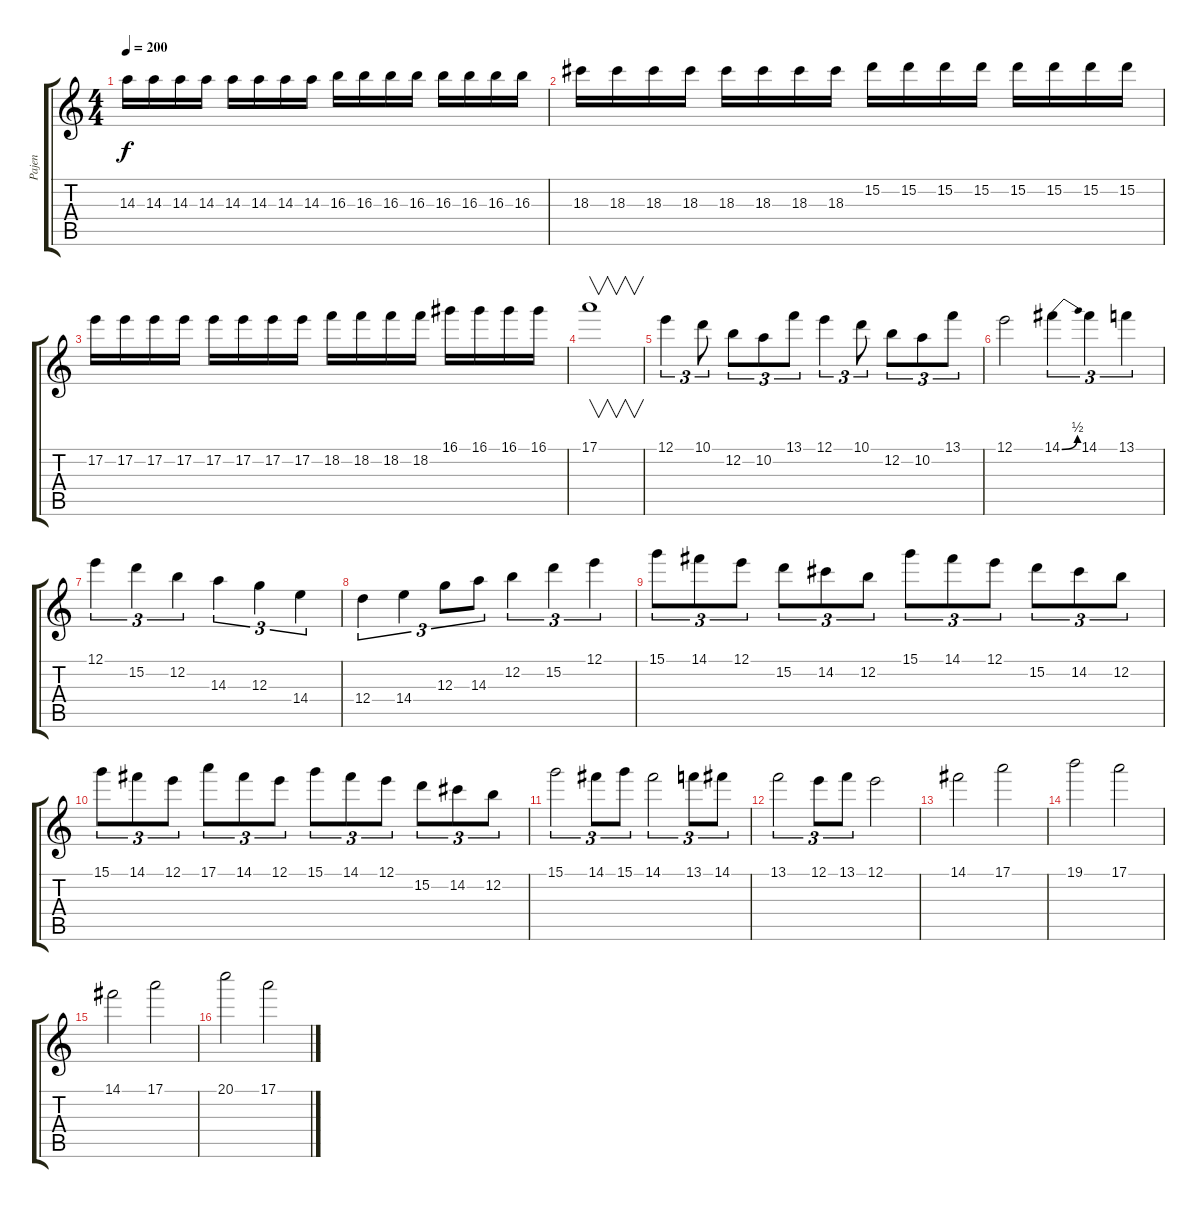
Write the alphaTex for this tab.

\track ("Pajen" "Pajen") {instrument distortionguitar}
\staff {score tabs}
\tuning (E4 B3 G3 D3 A2 E2) {hide}
\ts (4 4)
\tempo 200
\clef g2
\ks c
14.3.16{dy f} 14.3.16 14.3.16 14.3.16 14.3.16 14.3.16 14.3.16 14.3.16 16.3.16 16.3.16 16.3.16 16.3.16 16.3.16 16.3.16 16.3.16 16.3.16 |
18.3.16 18.3.16 18.3.16 18.3.16 18.3.16 18.3.16 18.3.16 18.3.16 15.2.16 15.2.16 15.2.16 15.2.16 15.2.16 15.2.16 15.2.16 15.2.16 |
17.2.16 17.2.16 17.2.16 17.2.16 17.2.16 17.2.16 17.2.16 17.2.16 18.2.16 18.2.16 18.2.16 18.2.16 16.1.16 16.1.16 16.1.16 16.1.16 |
17.1.1{v} |
\section ("" "")
12.1.4{tu (3 2)} 10.1.8{tu (3 2)} 12.2.8{tu (3 2)} 10.2.8{tu (3 2)} 13.1.8{tu (3 2)} 12.1.4{tu (3 2)} 10.1.8{tu (3 2)} 12.2.8{tu (3 2)} 10.2.8{tu (3 2)} 13.1.8{tu (3 2)} |
12.1.2 14.1{be (bend 0 0 60 2)}.4{tu (3 2)} 14.1.4{tu (3 2)} 13.1.4{tu (3 2)} |
12.1.4{tu (3 2)} 15.2.4{tu (3 2)} 12.2.4{tu (3 2)} 14.3.4{tu (3 2)} 12.3.4{tu (3 2)} 14.4.4{tu (3 2)} |
12.4.4{tu (3 2)} 14.4.4{tu (3 2)} 12.3.8{tu (3 2)} 14.3.8{tu (3 2)} 12.2.4{tu (3 2)} 15.2.4{tu (3 2)} 12.1.4{tu (3 2)} |
15.1.8{tu (3 2)} 14.1.8{tu (3 2)} 12.1.8{tu (3 2)} 15.2.8{tu (3 2)} 14.2.8{tu (3 2)} 12.2.8{tu (3 2)} 15.1.8{tu (3 2)} 14.1.8{tu (3 2)} 12.1.8{tu (3 2)} 15.2.8{tu (3 2)} 14.2.8{tu (3 2)} 12.2.8{tu (3 2)} |
15.1.8{tu (3 2)} 14.1.8{tu (3 2)} 12.1.8{tu (3 2)} 17.1.8{tu (3 2)} 14.1.8{tu (3 2)} 12.1.8{tu (3 2)} 15.1.8{tu (3 2)} 14.1.8{tu (3 2)} 12.1.8{tu (3 2)} 15.2.8{tu (3 2)} 14.2.8{tu (3 2)} 12.2.8{tu (3 2)} |
15.1.2{tu (3 2)} 14.1.8{tu (3 2)} 15.1.8{tu (3 2)} 14.1.2{tu (3 2)} 13.1.8{tu (3 2)} 14.1.8{tu (3 2)} |
13.1.2{tu (3 2)} 12.1.8{tu (3 2)} 13.1.8{tu (3 2)} 12.1.2 |
14.1.2 17.1.2 |
19.1.2 17.1.2 |
14.1.2 17.1.2 |
20.1.2 17.1.2
